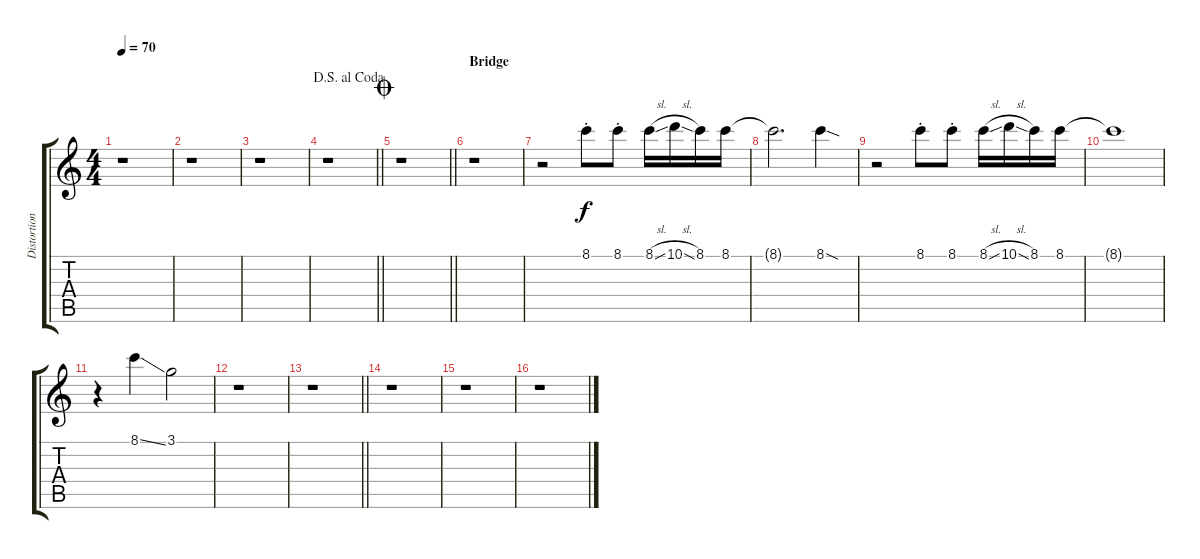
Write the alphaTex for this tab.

\track ("Distortion w/ Slide" "Distortion") {instrument acousticguitarnylon}
\staff {score tabs}
\tuning (E4 B3 G3 D3 A2 E2) {hide}
\ts (4 4)
\tempo 70
\clef g2
\ks c
r.1{dy f} |
r.1 |
r.1 |
\jump dalsegnoalcoda
\barLineRight lightlight
r.1 |
\jump coda
\barLineRight lightlight
r.1 |
\section ("" "Bridge")
r.1 |
r.2 8.1{st}.8 8.1{st}.8 8.1{sl}.16 10.1{sl}.16 8.1.16 8.1.16 |
8.1{t}.2{d} 8.1{sod}.4 |
r.2 8.1{st}.8 8.1{st}.8 8.1{sl}.16 10.1{sl}.16 8.1.16 8.1.16 |
8.1{t}.1 |
r.4 8.1{ss}.4 3.1.2 |
r.1 |
\barLineRight lightlight
r.1 |
r.1 |
r.1 |
r.1
